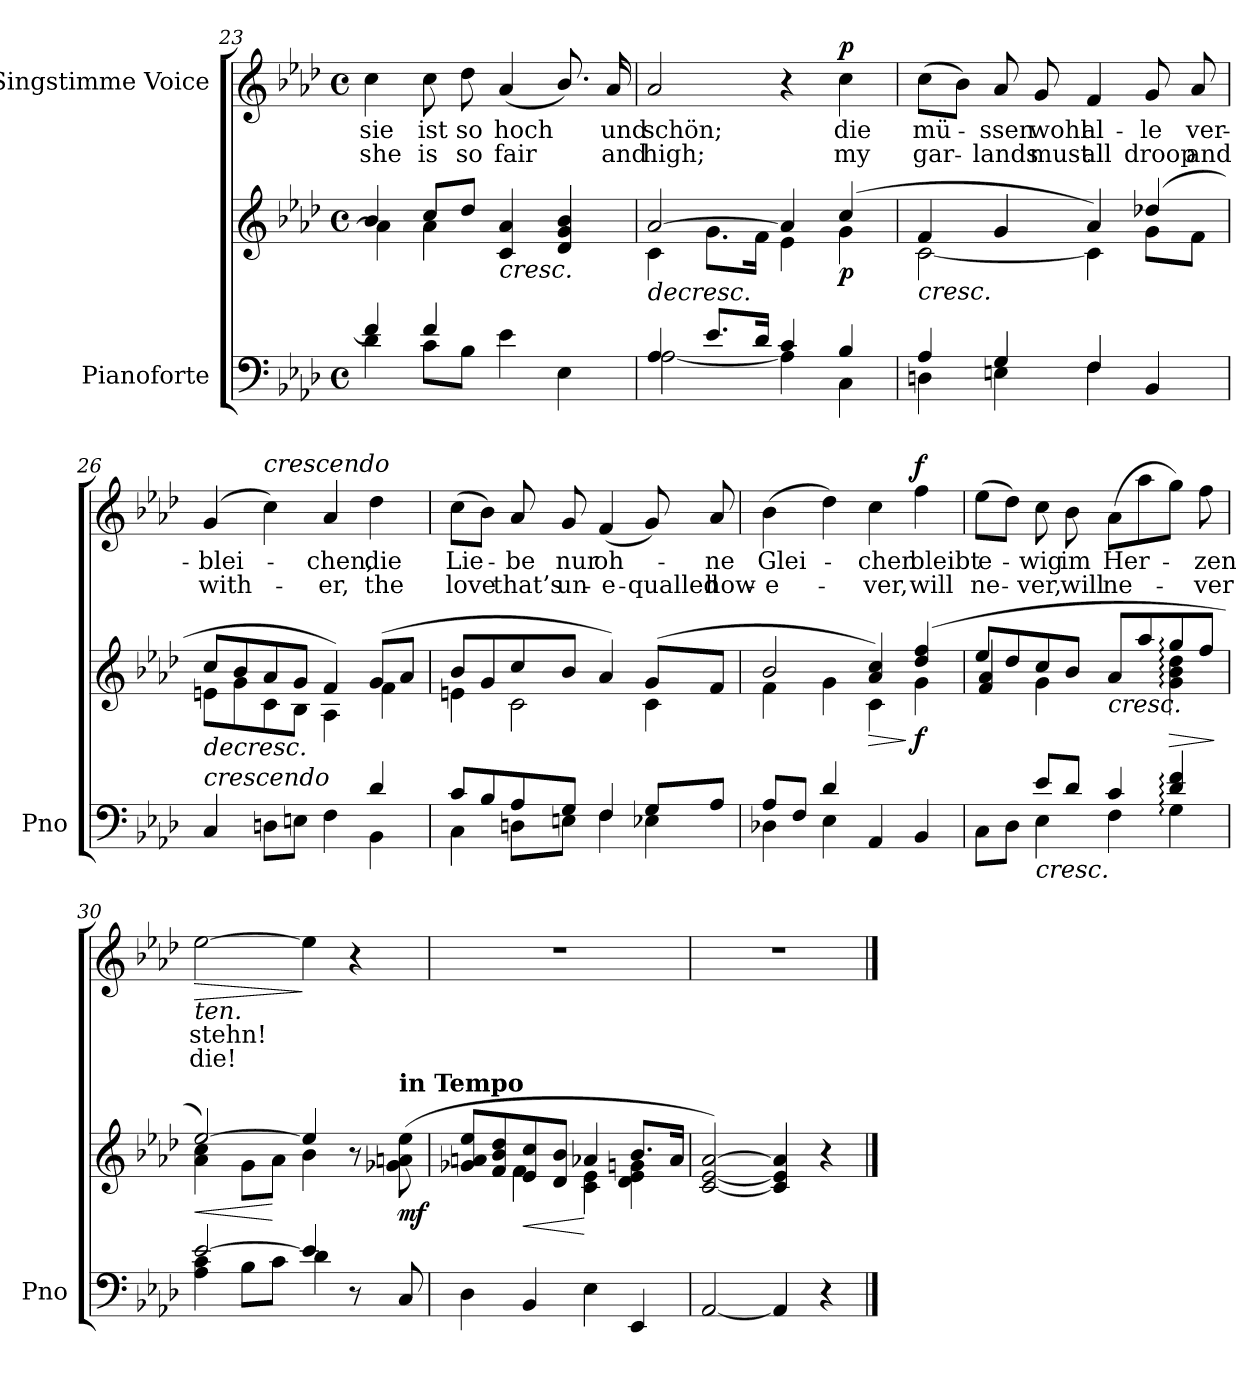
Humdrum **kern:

**kern	**kern	**dynam	**kern	**text	**text	**dynam
*part2	*part2	*part2	*part1	*part1	*part1	*part1
*staff3	*staff2	*staff2/3	*staff1	*staff1	*staff1	*staff1
*I"Pianoforte	*	*	*I"Singstimme Voice	*	*	*
*I'Pno	*	*	*	*	*	*
*clefF4	*clefG2	*	*clefG2	*	*	*
*k[b-e-a-d-]	*k[b-e-a-d-]	*	*k[b-e-a-d-]	*	*	*
*M4/4	*M4/4	*	*M4/4	*	*	*
*met(c)	*met(c)	*	*met(c)	*	*	*
=23	=23	=23	=23	=23	=23	=23
*^	*^	*	*	*	*	*
!	!	!	!	!	!	!LO:LY:b	!LO:LY:b	!
4f/]	4d-\	4b-/	4a-\]	.	4cc\	sie	she	.
!	!	!	!	!	!	!LO:LY:b	!LO:LY:b	!
4f/	8c\L	8cc/L	4a-\	.	8cc\	ist	is	.
!	!	!	!	!	!	!LO:LY:b	!LO:LY:b	!
.	8B-\J	8dd-/J	.	.	8dd-\	so	so	.
!	!	!	!	!LO:HP:b	!	!LO:LY:b	!LO:LY:b	!
4e-\	2ryy	4c/ 4a-/	2ryy	<	(4a-/	hoch	fair	.
4E-\	.	4d-/ 4g/ 4b-/	.	.	8.b-/)	.	.	.
!	!	!	!	!	!	!LO:LY:b	!LO:LY:b	!
.	.	.	.	.	16a-/	und	and	.
!!LO:LB:g=z
=24	=24	=24	=24	=24	=24	=24	=24	=24
!	!	!	!	!LO:HP:b	!	!LO:LY:b	!LO:LY:b	!
4A-/	[2A-\	[2a-/	4c\	>	2a-/	schön;	high;	.
8.e-/L	.	.	8.g\L	[	.	.	.	.
16d-/Jk	.	.	16f\Jk	.	.	.	.	.
4c/	4A-\]	4a-/]	4e-\	.	4r	.	.	.
!	!	!	!	!LO:DY:b	!	!LO:LY:b	!LO:LY:b	!LO:DY:a
4B-/	4C\	(4cc/	4g\	p	4cc\	die	my	p
=25	=25	=25	=25	=25	=25	=25	=25	=25
!	!	!	!	!LO:HP:b	!	!LO:LY:b	!LO:LY:b	!
4A-/	4Dn\	4f/	[2c\	<	(8cc\L	mü-	gar-	.
.	.	.	.	.	8b-\J)	.	.	.
!	!	!	!	!	!	!LO:LY:b	!LO:LY:b	!
4G/	4En\	4g/	.	]	8a-/	-ssen	-lands	.
!	!	!	!	!	!	!LO:LY:b	!LO:LY:b	!
.	.	.	.	.	8g/	wohl	must	.
!	!	!	!	!	!	!LO:LY:b	!LO:LY:b	!
4F/	4F\	4a-/)	4c\]	.	4f/	al-	all	.
!	!	!	!	!	!	!LO:LY:b	!LO:LY:b	!
4BB-/	4ryy	(4dd-X/	8g\L	.	8g/	-le	droop	.
!	!	!	!	!	!	!LO:LY:b	!LO:LY:b	!
.	.	.	8f\J	.	8a-/	ver-	and	.
=26	=26	=26	=26	=26	=26	=26	=26	=26
!LO:TX:a:i:t=crescendo	!	!	!	!	!	!	!	!
!	!	!	!	!LO:HP:b	!	!LO:LY:b	!LO:LY:b	!
4C/	2.ryy	8cc/L	8en\L	>	(4g/	-blei-	with-	.
.	.	8b-/	8g\	.	.	.	.	.
!	!	!	!	!	!LO:TX:a:i:t=crescendo	!	!	!
8Dn\L	.	8a-/	8c\	.	4cc\)	.	.	.
8En\J	.	8g/J	8B-\J	[	.	.	.	.
!	!	!	!	!	!	!LO:LY:b	!LO:LY:b	!
4F\	.	4f/)	4A-\	.	4a-/	-chen,	-er,	.
!	!	!	!	!	!	!LO:LY:b	!LO:LY:b	!
4d-/	4BB-\	(8g/L	4f\	.	4dd-\	die	the	.
.	.	8a-/J	.	.	.	.	.	.
=27	=27	=27	=27	=27	=27	=27	=27	=27
!	!	!	!	!	!	!LO:LY:b	!LO:LY:b	!
8c/L	4C\	8b-/L	4en\	.	(8cc\L	Lie-	love	.
8B-/	.	8g/	.	.	8b-\J)	.	.	.
!	!	!	!	!	!	!LO:LY:b	!LO:LY:b	!
8A-/	8Dn\L	8cc/	2c\	.	8a-/	-be	that’s	.
!	!	!	!	!	!	!LO:LY:b	!LO:LY:b	!
8G/J	8En\J	8b-/J	.	.	8g/	nur	un-	.
!	!	!	!	!	!	!LO:LY:b	!LO:LY:b	!
4F/	4F\	4a-/)	.	.	(4f/	oh-	-e-	.
!	!	!	!	!	!	!	!LO:LY:b	!
8G/L	4E-X\	(8g/L	4c\	.	8g/)	.	-qualled	.
!	!	!	!	!	!	!LO:LY:b	!LO:LY:b	!
8A-/J	.	8f/J	.	.	8a-/	-ne	how-	.
!!LO:LB:g=z
=28	=28	=28	=28	=28	=28	=28	=28	=28
!	!	!	!	!	!	!LO:LY:b	!LO:LY:b	!
8A-/L	4D-X\	2b-/	4f\	.	(4b-\	Glei-	-e-	.
8F/J	.	.	.	.	.	.	.	.
4d-/	4E-\	.	4g\	.	4dd-\)	.	.	.
!	!	!	!	!LO:HP:b	!	!LO:LY:b	!LO:LY:b	!
4AA-/	2ryy	4a-/ 4cc/)	4c\	>	4cc\	-chen	-ver,	.
!	!	!	!	!LO:DY:n=1:b	!	!LO:LY:b	!LO:LY:b	!LO:DY:a
4BB-/	.	(4dd-/ 4ff/	4g\	] f	4ff\	bleibt	will	f
=29	=29	=29	=29	=29	=29	=29	=29	=29
*	*	*	*^	*	*	*	*	*
!	!	!	!	!	!	!	!LO:LY:b	!LO:LY:b	!
4ryy	8C\L	8ee-/L	4ryy	4f/ 4a-/	.	(8ee-\L	e-	ne-	.
.	8D-\J	8dd-/	.	.	.	8dd-\J)	.	.	.
!	!	!	!	!	!LO:HP:b=2	!	!LO:LY:b	!LO:LY:b	!
8e-/L	4E-\	8cc/	4g\	2.ryy	<	8cc\	-wig	-ver,	.
!	!	!	!	!	!	!	!LO:LY:b	!LO:LY:b	!
8d-/J	.	8b-/J	.	.	.	8b-\	im	will	.
!	!	!	!	!	!LO:HP:b	!	!LO:LY:b	!LO:LY:b	!
4c/	4F\	8a-/L	4ryy	.	<	(8a-\L	Her-	ne-	.
.	.	8aa-/	.	.	.	8aa-\	.	.	.
!	!	!	!	!	!LO:HP:n=1:b	!	!	!	!
4d-/: 4f/:	4G:\	8gg:/	4g\: 4b-\: 4dd-\:	.	] >	8gg\J)	.	.	.
!	!	!	!	!	!	!	!LO:LY:b	!LO:LY:b	!
.	.	8ff/J	.	.	.	8ff\	-zen	-ver	.
*v	*v	*	*	*	*	*	*	*	*
*	*v	*v	*v	*	*	*	*	*
.	.	] [	.	.	.	.
=30	=30	=30	=30	=30	=30	=30
*^	*	*	*	*	*	*
!	!	!	!	!LO:TX:b:i:t=ten.	!	!	!
!	!	!LO:TX:a:i:t=un poco rit..	!	!	!	!	!
!	!	!	!LO:HP:b	!	!LO:LY:b	!LO:LY:b	!LO:HP:b
*	*	*^	*	*	*	*	*
[2e-/	4A-\ 4c\	[2ee-/)	4a-\ 4cc\	<	[2ee-\	stehn!	die!	>
.	8B-\L	.	8g\L	.	.	.	.	.
.	8c\J	.	8a-\J	[	.	.	.	.
4e-/]	4d-\	4ee-/]	4b-\	.	4ee-\]	.	.	]
8r	8ryy	8r	4ryy	.	4r	.	.	.
!	!	!LO:TX:a:B:t=in Tempo	!	!	!	!	!	!
!	!	!	!	!LO:DY:b	!	!	!	!
8C/	8ryy	(8g-X\ 8an\ 8ee-\	.	mf	.	.	.	.
*v	*v	*	*	*	*	*	*	*
=31	=31	=31	=31	=31	=31	=31	=31
4D-\	8g-X/ 8an/ 8ee-/L	4ryy	.	1r	.	.	.
.	8f/ 8b-/ 8dd-/	.	.	.	.	.	.
!	!	!	!LO:HP:b	!	!	!	!
4BB-/	8e-/ 8cc/	4f\	<	.	.	.	.
.	8d-/ 8b-/J	.	.	.	.	.	.
4E-\	4a-X/	4c\ 4e-\	[	.	.	.	.
4EE-/	8.b-/L	4d-\ 4e-\ 4gn\	.	.	.	.	.
.	16a-/Jk	.	.	.	.	.	.
*	*v	*v	*	*	*	*	*
=32	=32	=32	=32	=32	=32	=32
[2AA-/	[2c/ [2e-/ [2a-/)	.	1r	.	.	.
4AA-/]	4c/] 4e-/] 4a-/]	[	.	.	.	.
4r	4r	.	.	.	.	.
==	==	==	==	==	==	==
*-	*-	*-	*-	*-	*-	*-
